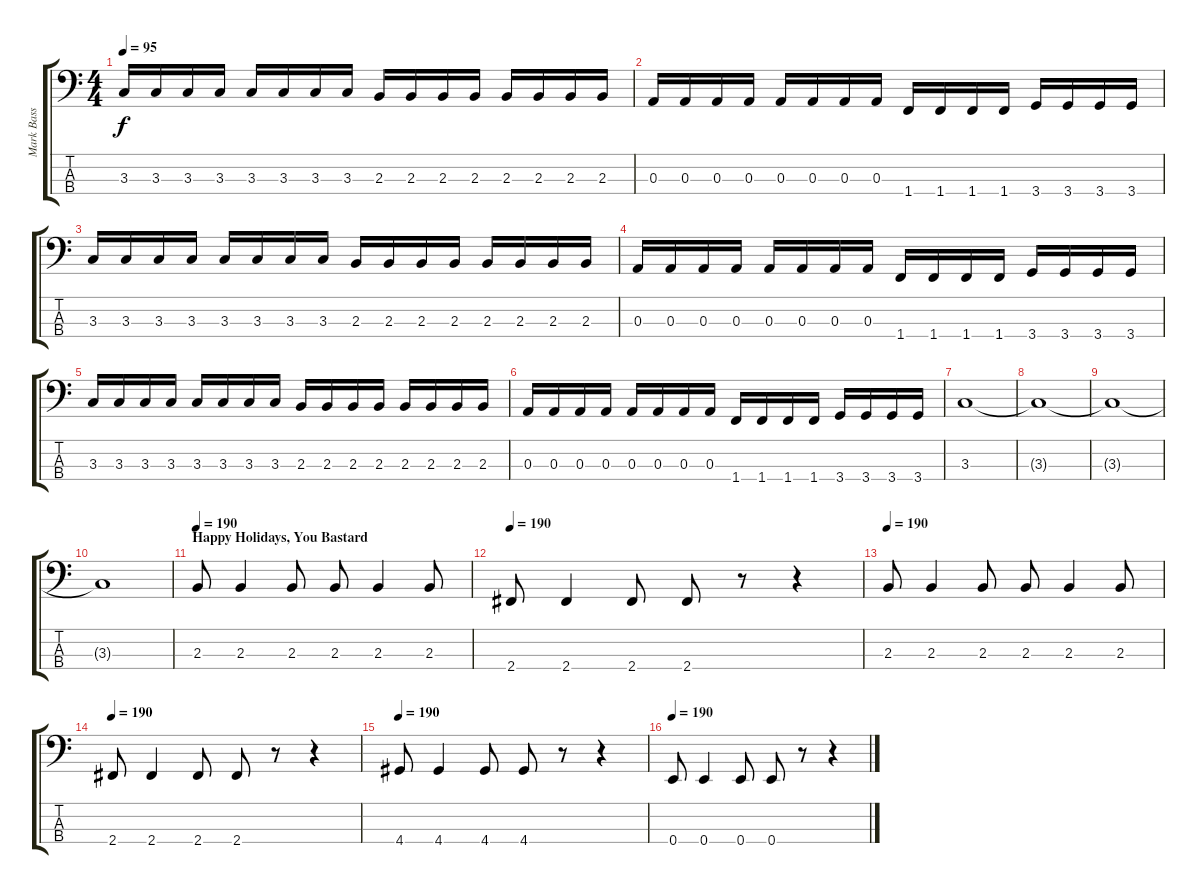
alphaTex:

\track ("Mark Bass" "Mark Bass") {instrument electricbasspick}
\staff {score tabs}
\tuning (G2 D2 A1 E1) {hide}
\ts (4 4)
\tempo 95
\clef f4
\ks c
3.3.16{dy f} 3.3.16 3.3.16 3.3.16 3.3.16 3.3.16 3.3.16 3.3.16 2.3.16 2.3.16 2.3.16 2.3.16 2.3.16 2.3.16 2.3.16 2.3.16 |
0.3.16 0.3.16 0.3.16 0.3.16 0.3.16 0.3.16 0.3.16 0.3.16 1.4.16 1.4.16 1.4.16 1.4.16 3.4.16 3.4.16 3.4.16 3.4.16 |
3.3.16 3.3.16 3.3.16 3.3.16 3.3.16 3.3.16 3.3.16 3.3.16 2.3.16 2.3.16 2.3.16 2.3.16 2.3.16 2.3.16 2.3.16 2.3.16 |
0.3.16 0.3.16 0.3.16 0.3.16 0.3.16 0.3.16 0.3.16 0.3.16 1.4.16 1.4.16 1.4.16 1.4.16 3.4.16 3.4.16 3.4.16 3.4.16 |
3.3.16 3.3.16 3.3.16 3.3.16 3.3.16 3.3.16 3.3.16 3.3.16 2.3.16 2.3.16 2.3.16 2.3.16 2.3.16 2.3.16 2.3.16 2.3.16 |
0.3.16 0.3.16 0.3.16 0.3.16 0.3.16 0.3.16 0.3.16 0.3.16 1.4.16 1.4.16 1.4.16 1.4.16 3.4.16 3.4.16 3.4.16 3.4.16 |
3.3.1 |
3.3{t}.1 |
3.3{t}.1 |
3.3{t}.1 |
\section ("" "Happy Holidays, You Bastard")
\tempo 190
2.3.8 2.3.4 2.3.8 2.3.8 2.3.4 2.3.8 |
\tempo 190
2.4.8 2.4.4 2.4.8 2.4.8 r.8 r.4 |
\tempo 190
2.3.8 2.3.4 2.3.8 2.3.8 2.3.4 2.3.8 |
\tempo 190
2.4.8 2.4.4 2.4.8 2.4.8 r.8 r.4 |
\tempo 190
4.4.8 4.4.4 4.4.8 4.4.8 r.8 r.4 |
\tempo 190
0.4.8 0.4.4 0.4.8 0.4.8 r.8 r.4
